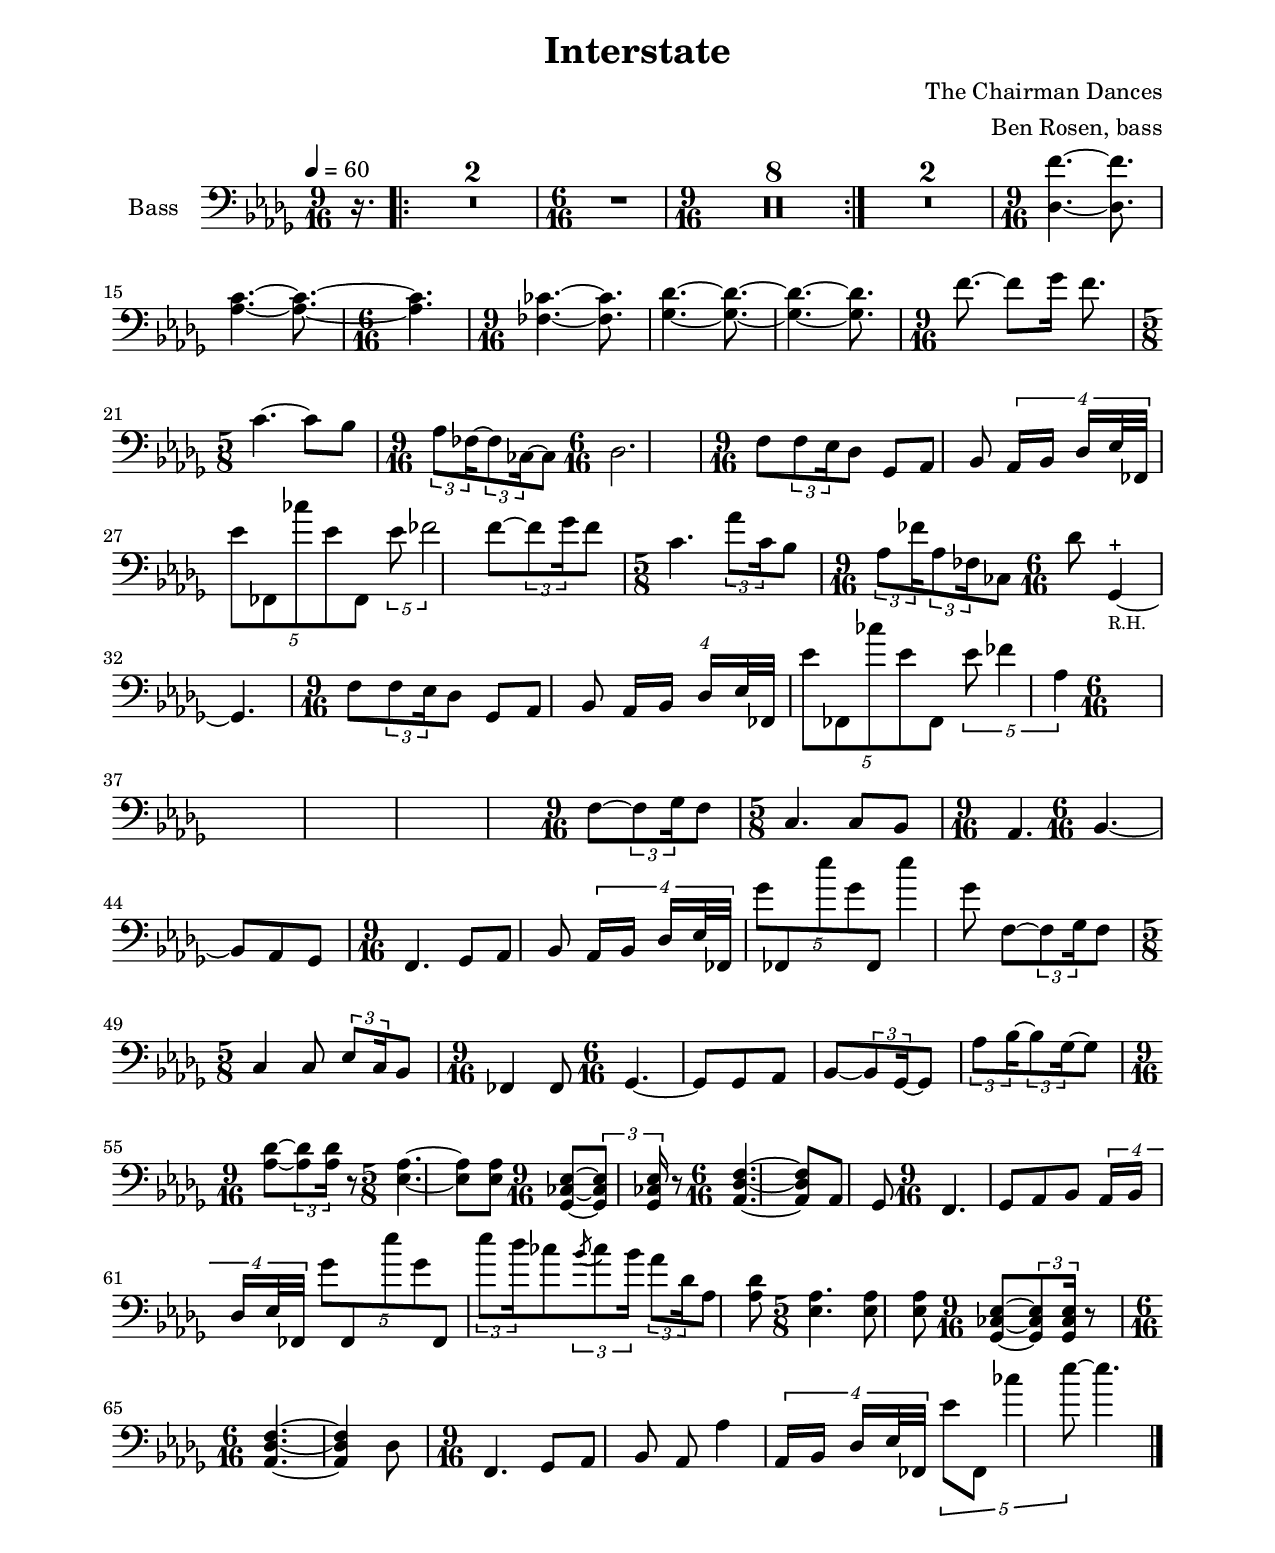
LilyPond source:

\version "2.24.0"

\include "settings.ily"

\header {
  title = "Interstate"
  composer = "The Chairman Dances"
  arranger = "Ben Rosen, bass"
}

music = \relative df {
  \clef "bass"
  \tempo 4 = 60
  \key df \major
  \time 9/16

  \partial 16.
  r16.

  \repeat volta 2 {
    | R1 * 18/16

    \time 6/16

    | R1 * 6/16

    \time 9/16

    | R1 * 72/16
  }

  | R1 * 18/16

  \time 9/16

  | <df f'>4. ~ <df f'>8.
  | <af' c>4. ~ <af c>8. ~

  \time 6/16

  | <af c>4.

  \time 9/16

  | <ff cf'>4. ~ <ff cf'>8.

  % \time 6/16

  | <gf df'>4. ~ <gf df'>8. ~
  | <gf df'>4. ~ <gf df'>8.

  \time 9/16

  f'8. ~ f8 gf16 f8.

  \time 5/8  c4. ~ c8 bf8
  \time 9/16  \tuplet 3/2 {
    af8 ff16 ~ }
  \tuplet 3/2  {
    ff8 cf16 ~ }
  cf8
  \time 6/16  df2.
  \time 9/16  f8 \tuplet 3/2 {
    f8 ef16 }
  df8
  gf,8 af8 bf8
  \times 6/4  {
    af16 bf16 df16 ef32 ff,32 }

  \times 3/5  {
    ef''8 ff,,8 cf'''8 ef,8 ff,,8 }

  \times 3/5  {
    ef''8 ff2 }

  f8 ~ \tuplet 3/2 {
    f8 gf16 }
  f8
  \time 5/8  c4. \tuplet 3/2 {
    af'8 c,16 }
  bf8
  \time 9/16  \tuplet 3/2 {
    af8 ff'16 }
  \tuplet 3/2  {
    af,8 ff16 }
  cf8
  \time 6/16  df'8 gf,,4 ~ -+ _\markup{ \tiny {R.H.} } gf4.
  \time 9/16  f'8 \tuplet 3/2 {
    f8 ef16 }
  df8
  gf,8 af8 bf8
  \once \omit TupletBracket
  \times 6/4  {
    af16 bf16 df16 ef32 ff,32 }

  \times 3/5  {
    ef''8 ff,,8 cf'''8 ef,8 ff,,8 }

  \times 3/5  {
    ef''8 ff4 af,4 }

  \time 6/16  s1.
  \time 9/16  f8 ~ \tuplet 3/2 {
    f8 gf16 }
  f8
  \time 5/8  c4. c8 bf8
  \time 9/16  af4.
  \time 6/16  bf4. ~ bf8 af8 gf8
  \time 9/16  f4.
  gf8 af8 bf8
  \times 6/4  {
    af16 bf16 df16 ef32 ff,32 }

  \times 3/5  {
    gf''8 ff,,8 ef'''8 gf,8 ff,,8 }

  ef'''4 gf,8
  f,8 ~ \tuplet 3/2 {
    f8 gf16 }
  f8
  \time 5/8  c4 c8 \tuplet 3/2 {
    ef8 c16 }
  bf8
  \time 9/16  ff4 ff8
  \time 6/16  gf4. ~ gf8 gf8 af8
  bf8 ~ \tuplet 3/2 {
    bf8 gf16 ~ }
  gf8 \tuplet 3/2 {
    af'8 bf16 ~ }
  \tuplet 3/2  {
    bf8 gf16 ~ }
  gf8
  \time 9/16  <af df>8 ~ ~ \tuplet 3/2 {
    <af df>8 <af df>16 }
  r8
  \time 5/8  <ef af>4. ~ ~ <ef af>8 <ef af>8
  \time 9/16  <gf, cf ef>8 ~ ~ ~ \tuplet 3/2 {
    <gf cf ef>8 <gf cf ef>16 }
  r8
  \time 6/16  <af df f>4. ~ ~ ~ <af df f>8 af8 gf8
  \time 9/16  f4.
  gf8 af8 bf8
  \times 6/4  {
    af16 bf16 df16 ef32 ff,32 }

  \times 3/5  {
    gf''8 ff,,8 ef'''8 gf,8 ff,,8 }

  \tuplet 3/2  {
    ef'''8 df16 }
  cf8 \tuplet 3/2 {
    \acciaccatura { bf8*3/2 ( } cf8 ) bf16 }

  \tuplet 3/2  {
    af8 df,16 }
  af8 <af df>8
  \time 5/8  <ef af>4. <ef af>8 <ef af>8
  \time 9/16  <gf, cf ef>8 ~ ~ ~ \tuplet 3/2 {
    <gf cf ef>8 <gf cf ef>16 }
  r8
  \time 6/16  <af df f>4. ~ ~ ~ <af df f>4 df8
  \time 9/16  f,4.
  gf8 af8 bf8
  af8 af'4
  \times 6/4  {
    af,16 bf16 df16 ef32 ff,32 }

  \times 3/5  {
    ef''8 ff,,8 cf'''4 ef8 ~ }

  ef4.

  \bar "|."
}

\score {
  \new Staff \with {
    instrumentName = "Bass"
    \numericTimeSignature
  } {
    \compressMMRests
    \music
  }
}
